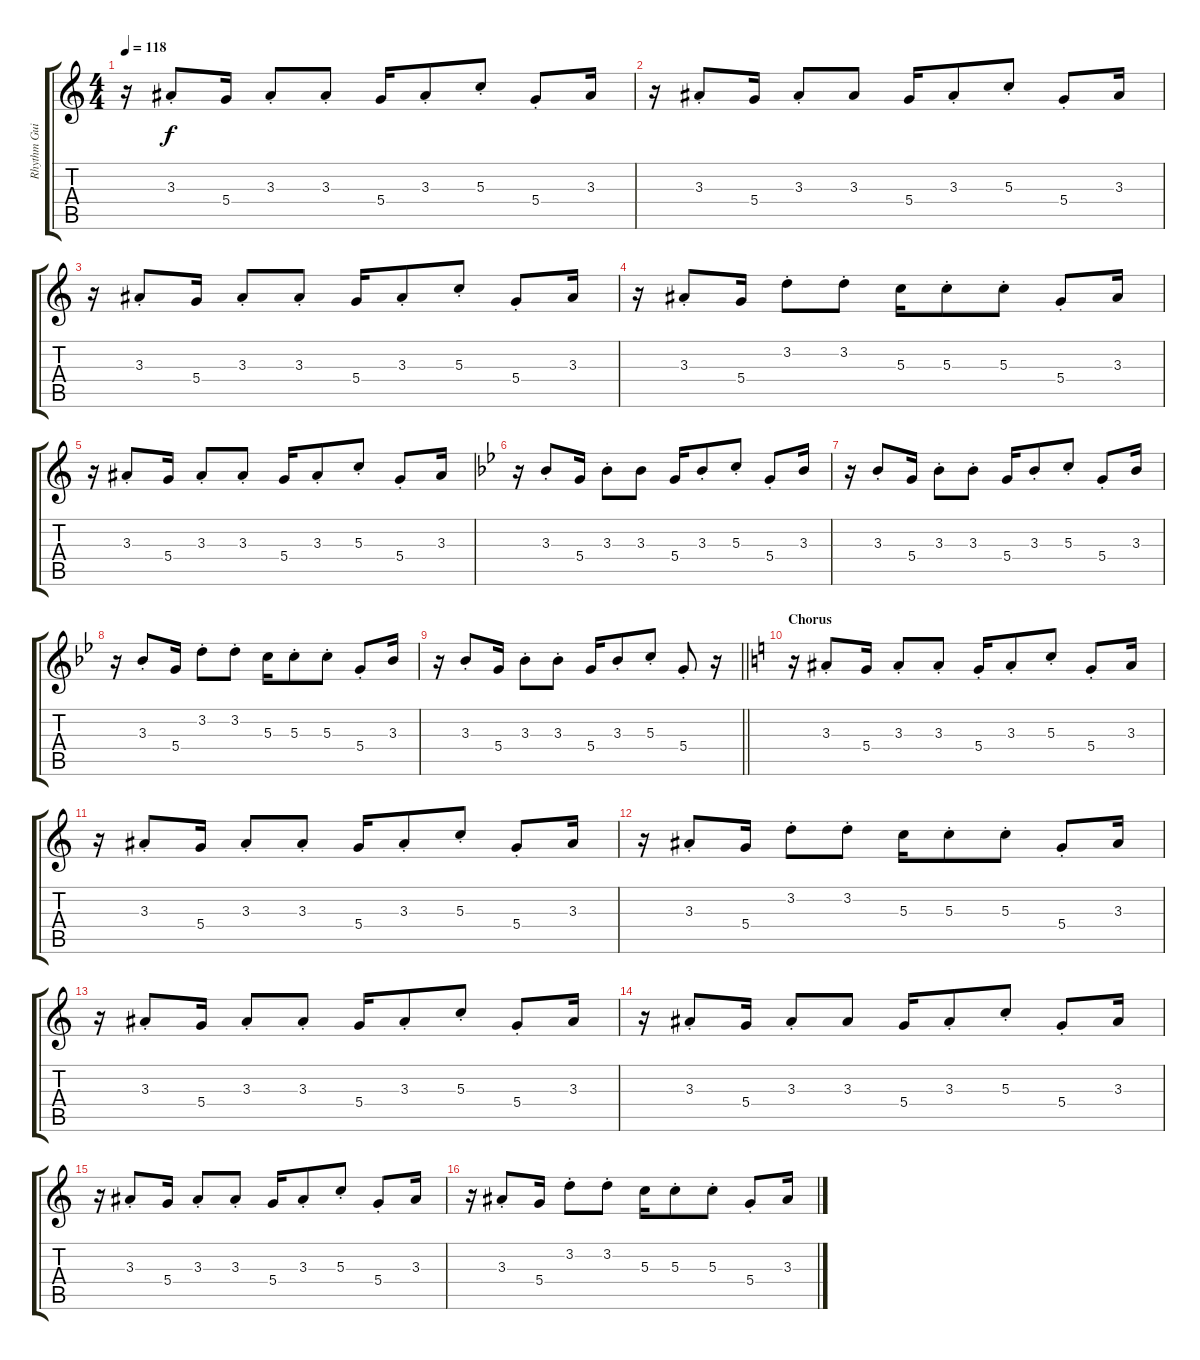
\track ("Rhythm Guitar" "Rhythm Gui") {instrument electricguitarclean}
\staff {score tabs}
\tuning (E4 B3 G3 D3 A2 E2) {hide}
\ts (4 4)
\tempo 118
\clef g2
\ks c
r.16{dy f} 3.3{st}.8 5.4.16 3.3{st}.8 3.3{st}.8 5.4.16 3.3{st}.8 5.3{st}.8 5.4{st}.8 3.3.16 |
r.16 3.3{st}.8 5.4.16 3.3{st}.8 3.3.8 5.4.16 3.3{st}.8 5.3{st}.8 5.4{st}.8 3.3.16 |
r.16 3.3{st}.8 5.4.16 3.3{st}.8 3.3{st}.8 5.4.16 3.3{st}.8 5.3{st}.8 5.4{st}.8 3.3.16 |
r.16 3.3{st}.8 5.4.16 3.2{st}.8 3.2{st}.8 5.3.16 5.3{st}.8 5.3{st}.8 5.4{st}.8 3.3.16 |
r.16 3.3{st}.8 5.4.16 3.3{st}.8 3.3{st}.8 5.4.16 3.3{st}.8 5.3{st}.8 5.4{st}.8 3.3.16 |
\ks bb
r.16 3.3{st}.8 5.4.16 3.3{st}.8 3.3.8 5.4.16 3.3{st}.8 5.3{st}.8 5.4{st}.8 3.3.16 |
r.16 3.3{st}.8 5.4.16 3.3{st}.8 3.3{st}.8 5.4.16 3.3{st}.8 5.3{st}.8 5.4{st}.8 3.3.16 |
r.16 3.3{st}.8 5.4.16 3.2{st}.8 3.2{st}.8 5.3.16 5.3{st}.8 5.3{st}.8 5.4{st}.8 3.3.16 |
\barLineRight lightlight
r.16 3.3{st}.8 5.4.16 3.3{st}.8 3.3{st}.8 5.4.16 3.3{st}.8 5.3{st}.8 5.4{st}.8 r.16 |
\section ("" "Chorus")
\ks c
r.16 3.3{st}.8 5.4.16 3.3{st}.8 3.3{st}.8 5.4{st}.16 3.3{st}.8 5.3{st}.8 5.4{st}.8 3.3.16 |
r.16 3.3{st}.8 5.4.16 3.3{st}.8 3.3{st}.8 5.4.16 3.3{st}.8 5.3{st}.8 5.4{st}.8 3.3.16 |
r.16 3.3{st}.8 5.4.16 3.2{st}.8 3.2{st}.8 5.3.16 5.3{st}.8 5.3{st}.8 5.4{st}.8 3.3.16 |
r.16 3.3{st}.8 5.4.16 3.3{st}.8 3.3{st}.8 5.4.16 3.3{st}.8 5.3{st}.8 5.4{st}.8 3.3.16 |
r.16 3.3{st}.8 5.4.16 3.3{st}.8 3.3.8 5.4.16 3.3{st}.8 5.3{st}.8 5.4{st}.8 3.3.16 |
r.16 3.3{st}.8 5.4.16 3.3{st}.8 3.3{st}.8 5.4.16 3.3{st}.8 5.3{st}.8 5.4{st}.8 3.3.16 |
r.16 3.3{st}.8 5.4.16 3.2{st}.8 3.2{st}.8 5.3.16 5.3{st}.8 5.3{st}.8 5.4{st}.8 3.3.16
